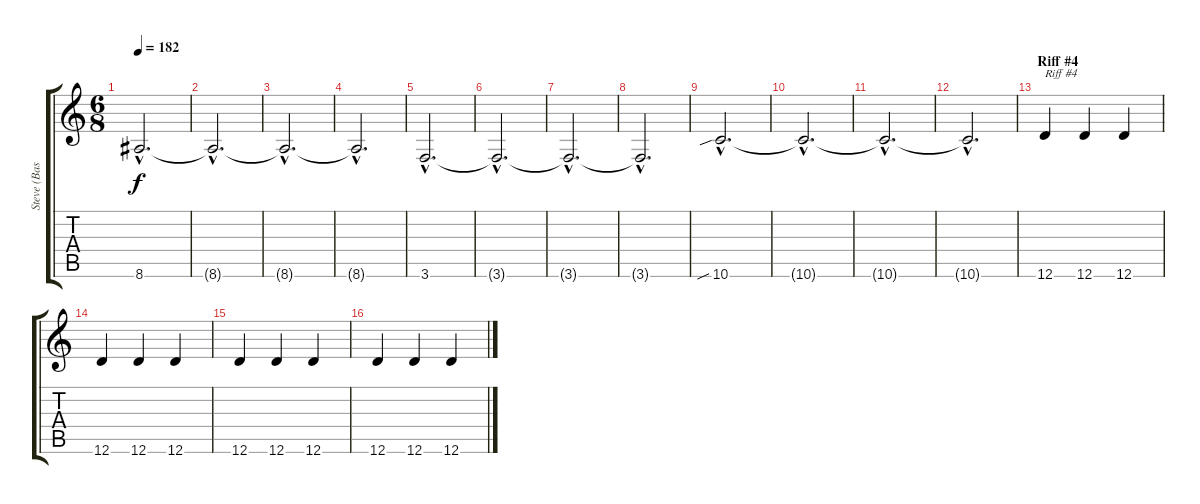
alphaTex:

\track ("Steve (Bass)" "Steve (Bas") {instrument acousticbass}
\staff {score tabs}
\tuning (E4 B3 G3 D3 A2 D2) {hide}
\ts (6 8)
\tempo 182
\clef g2
\ks c
8.6{hac}.2{d dy f} |
8.6{hac t}.2{d} |
8.6{hac t}.2{d} |
8.6{hac t}.2{d} |
3.6{hac}.2{d} |
3.6{hac t}.2{d} |
3.6{hac t}.2{d} |
3.6{hac t}.2{d} |
10.6{sib hac}.2{d} |
10.6{hac t}.2{d} |
10.6{hac t}.2{d} |
10.6{hac t}.2{d} |
\section ("" "Riff #4")
12.6.4{txt "Riff #4"} 12.6.4 12.6.4 |
12.6.4 12.6.4 12.6.4 |
12.6.4 12.6.4 12.6.4 |
12.6.4 12.6.4 12.6.4
